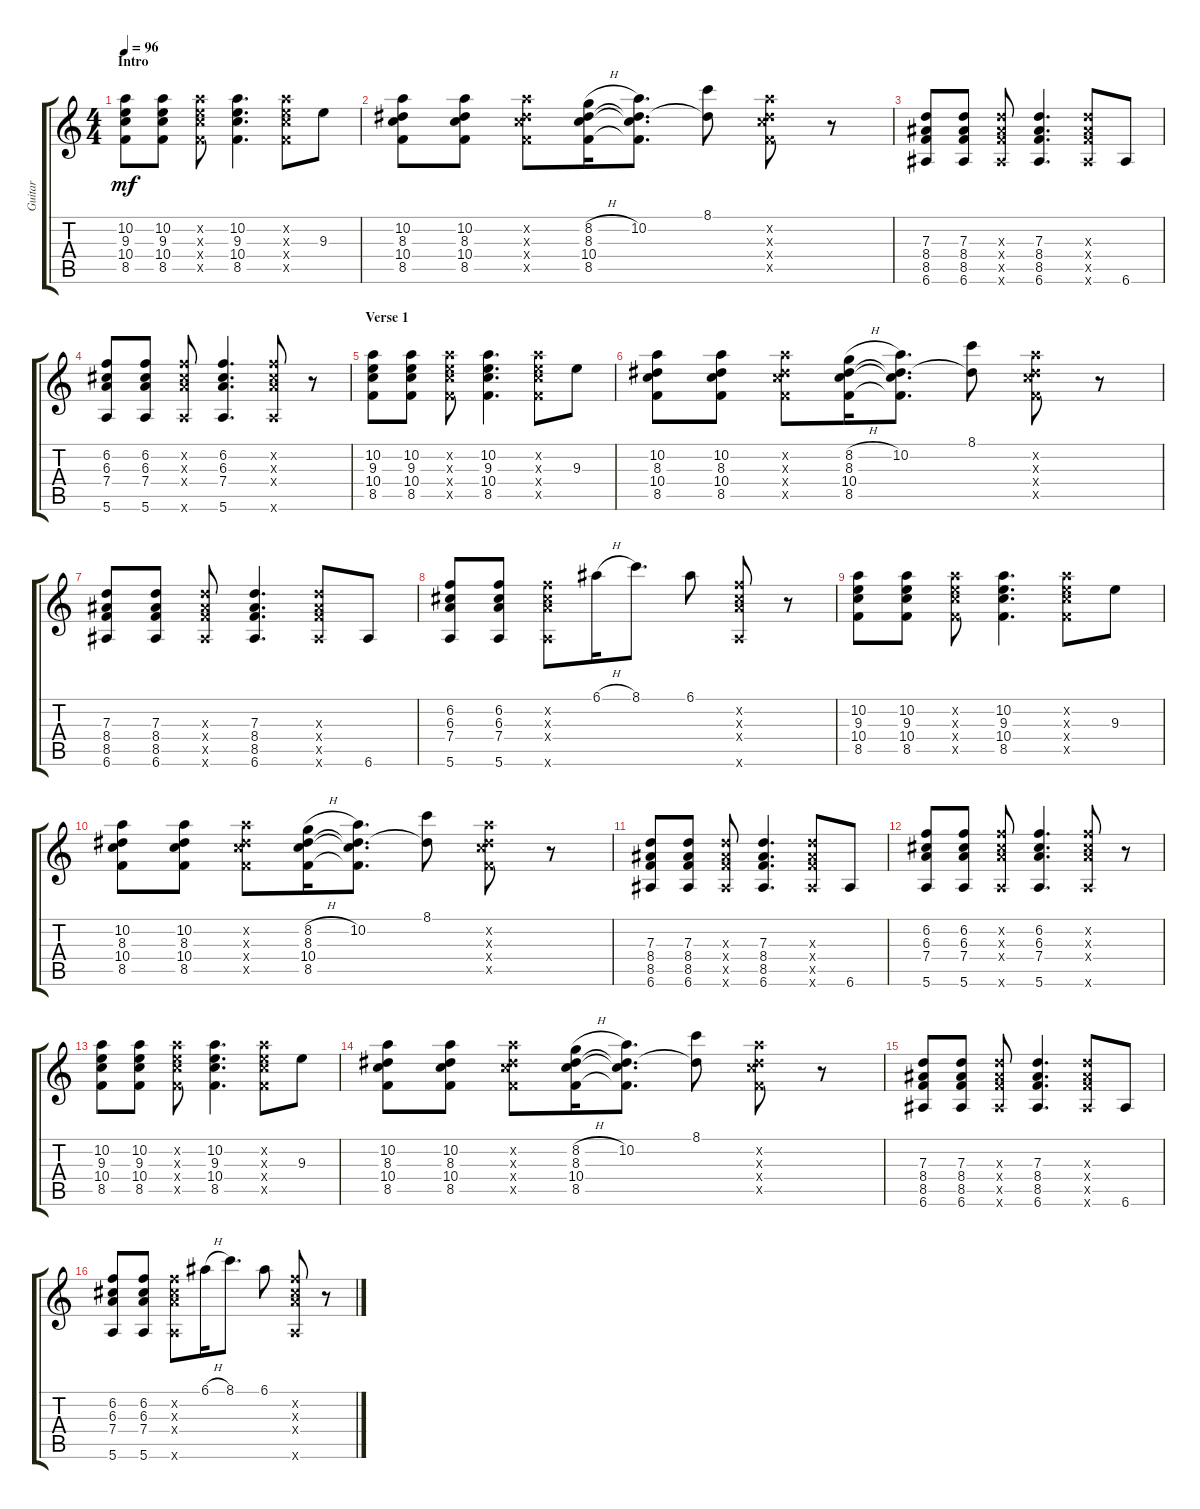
\track ("Guitar" "Guitar") {instrument electricguitarclean}
\staff {score tabs}
\tuning (E4 B3 G3 D3 A2 E2) {hide}
\ts (4 4)
\section ("" "Intro")
\tempo 96
\clef g2
\ks c
(10.2 9.3 10.4 8.5).8{dy mf instrument electricguitarclean} (10.2 9.3 10.4 8.5).8 (10.2{x} 9.3{x} 10.4{x} 8.5{x}).8 (10.2 9.3 10.4 8.5).4{d} (10.2{x} 9.3{x} 10.4{x} 8.5{x}).8 9.3.8 |
(10.2 8.3 10.4 8.5).8 (10.2 8.3 10.4 8.5).8 (10.2{x} 8.3{x} 10.4{x} 8.5{x}).8 (8.2{h} 8.3 10.4 8.5).16 (10.2 8.3{t} 10.4{t} 8.5{t}).8{d} (8.1 8.3{t}).8 (10.2{x} 8.3{x} 10.4{x} 8.5{x}).8 r.8 |
(7.3 8.4 8.5 6.6).8 (7.3 8.4 8.5 6.6).8 (7.3{x} 8.4{x} 8.5{x} 6.6{x}).8 (7.3 8.4 8.5 6.6).4{d} (7.3{x} 8.4{x} 8.5{x} 6.6{x}).8 6.6.8 |
(6.2 6.3 7.4 5.6).8 (6.2 6.3 7.4 5.6).8 (6.2{x} 6.3{x} 7.4{x} 5.6{x}).8 (6.2 6.3 7.4 5.6).4{d} (6.2{x} 6.3{x} 7.4{x} 5.6{x}).8 r.8 |
\section ("" "Verse 1")
(10.2 9.3 10.4 8.5).8 (10.2 9.3 10.4 8.5).8 (10.2{x} 9.3{x} 10.4{x} 8.5{x}).8 (10.2 9.3 10.4 8.5).4{d} (10.2{x} 9.3{x} 10.4{x} 8.5{x}).8 9.3.8 |
(10.2 8.3 10.4 8.5).8 (10.2 8.3 10.4 8.5).8 (10.2{x} 8.3{x} 10.4{x} 8.5{x}).8 (8.2{h} 8.3 10.4 8.5).16 (10.2 8.3{t} 10.4{t} 8.5{t}).8{d} (8.1 8.3{t}).8 (10.2{x} 8.3{x} 10.4{x} 8.5{x}).8 r.8 |
(7.3 8.4 8.5 6.6).8 (7.3 8.4 8.5 6.6).8 (7.3{x} 8.4{x} 8.5{x} 6.6{x}).8 (7.3 8.4 8.5 6.6).4{d} (7.3{x} 8.4{x} 8.5{x} 6.6{x}).8 6.6.8 |
(6.2 6.3 7.4 5.6).8 (6.2 6.3 7.4 5.6).8 (6.2{x} 6.3{x} 7.4{x} 5.6{x}).8 6.1{h}.16 8.1.8{d} 6.1.8 (6.2{x} 6.3{x} 7.4{x} 5.6{x}).8 r.8 |
(10.2 9.3 10.4 8.5).8 (10.2 9.3 10.4 8.5).8 (10.2{x} 9.3{x} 10.4{x} 8.5{x}).8 (10.2 9.3 10.4 8.5).4{d} (10.2{x} 9.3{x} 10.4{x} 8.5{x}).8 9.3.8 |
(10.2 8.3 10.4 8.5).8 (10.2 8.3 10.4 8.5).8 (10.2{x} 8.3{x} 10.4{x} 8.5{x}).8 (8.2{h} 8.3 10.4 8.5).16 (10.2 8.3{t} 10.4{t} 8.5{t}).8{d} (8.1 8.3{t}).8 (10.2{x} 8.3{x} 10.4{x} 8.5{x}).8 r.8 |
(7.3 8.4 8.5 6.6).8 (7.3 8.4 8.5 6.6).8 (7.3{x} 8.4{x} 8.5{x} 6.6{x}).8 (7.3 8.4 8.5 6.6).4{d} (7.3{x} 8.4{x} 8.5{x} 6.6{x}).8 6.6.8 |
(6.2 6.3 7.4 5.6).8 (6.2 6.3 7.4 5.6).8 (6.2{x} 6.3{x} 7.4{x} 5.6{x}).8 (6.2 6.3 7.4 5.6).4{d} (6.2{x} 6.3{x} 7.4{x} 5.6{x}).8 r.8 |
(10.2 9.3 10.4 8.5).8 (10.2 9.3 10.4 8.5).8 (10.2{x} 9.3{x} 10.4{x} 8.5{x}).8 (10.2 9.3 10.4 8.5).4{d} (10.2{x} 9.3{x} 10.4{x} 8.5{x}).8 9.3.8 |
(10.2 8.3 10.4 8.5).8 (10.2 8.3 10.4 8.5).8 (10.2{x} 8.3{x} 10.4{x} 8.5{x}).8 (8.2{h} 8.3 10.4 8.5).16 (10.2 8.3{t} 10.4{t} 8.5{t}).8{d} (8.1 8.3{t}).8 (10.2{x} 8.3{x} 10.4{x} 8.5{x}).8 r.8 |
(7.3 8.4 8.5 6.6).8 (7.3 8.4 8.5 6.6).8 (7.3{x} 8.4{x} 8.5{x} 6.6{x}).8 (7.3 8.4 8.5 6.6).4{d} (7.3{x} 8.4{x} 8.5{x} 6.6{x}).8 6.6.8 |
(6.2 6.3 7.4 5.6).8 (6.2 6.3 7.4 5.6).8 (6.2{x} 6.3{x} 7.4{x} 5.6{x}).8 6.1{h}.16 8.1.8{d} 6.1.8 (6.2{x} 6.3{x} 7.4{x} 5.6{x}).8 r.8
